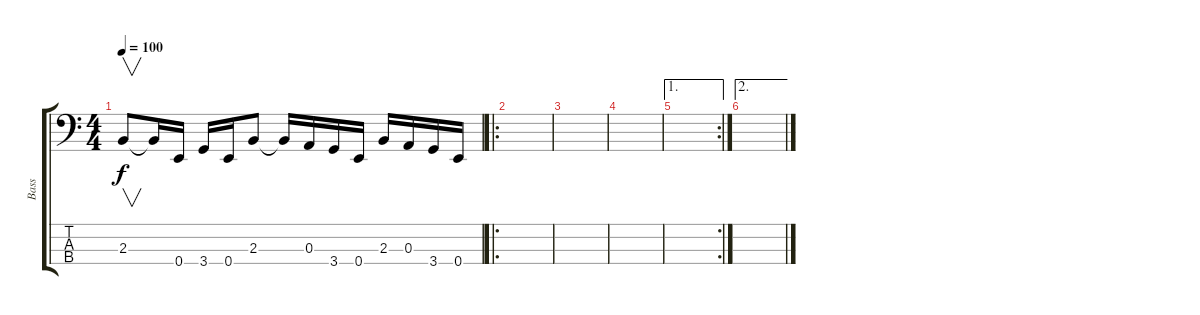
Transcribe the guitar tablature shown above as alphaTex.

\track ("Bass" "Bass") {instrument electricbassfinger}
\staff {score tabs}
\tuning (G2 D2 A1 E1) {hide}
\ts (4 4)
\tempo 100
\clef f4
\ks c
2.3.8{v dy f} 2.3{t}.16 0.4.16 3.4.16 0.4.16 2.3.8 2.3{t}.16 0.3.16 3.4.16 0.4.16 2.3.16 0.3.16 3.4.16 0.4.16 |
\ro
|
|
|
\ae 1
\rc 2
|
\ae 2
